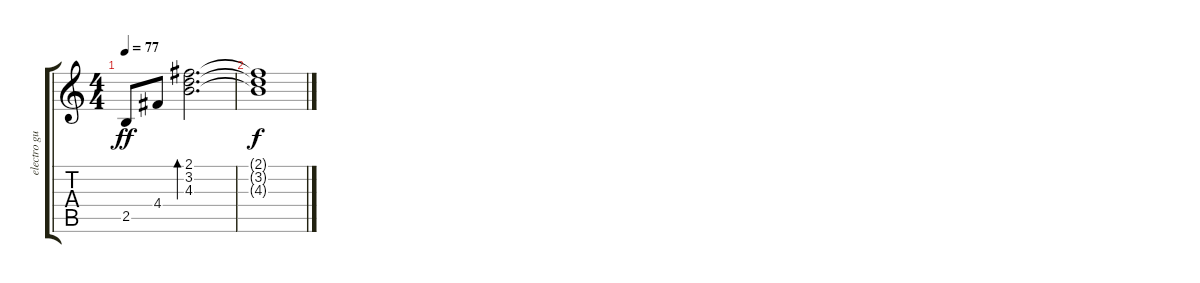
\track ("electro guitar" "electro gu") {instrument electricguitarclean}
\staff {score tabs}
\tuning (E4 B3 G3 D3 A2 E2) {hide}
\ts (4 4)
\tempo 77
\clef g2
\ks c
2.5.8{dy ff} 4.4.8 (2.1 3.2 4.3).2{d bd 480} |
(2.1{t} 3.2{t} 4.3{t}).1{dy f}
